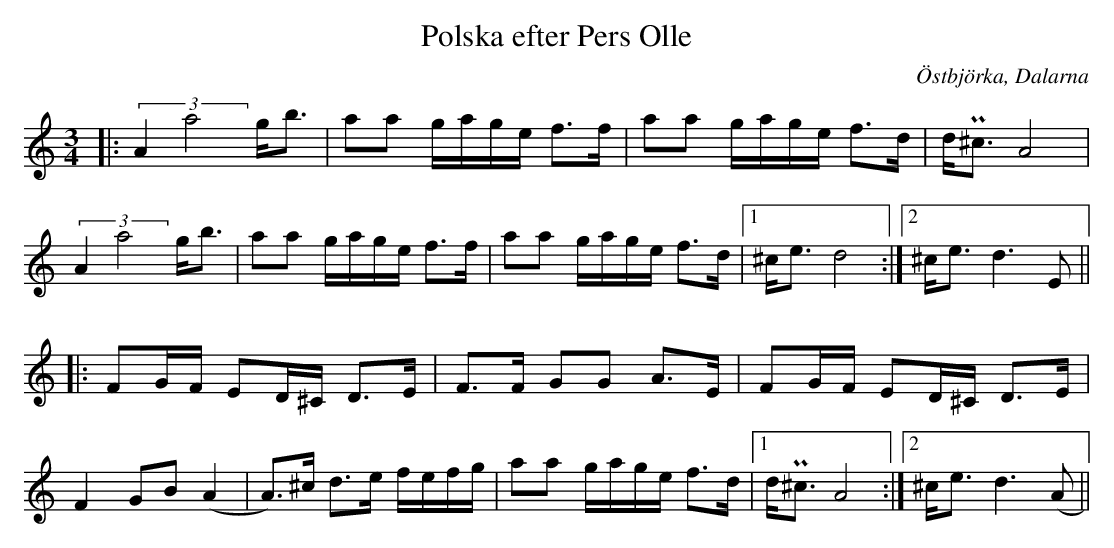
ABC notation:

X:1
T:Polska efter Pers Olle
O:Östbjörka, Dalarna
M:3/4
L:1/16
K:D Dor
|: (3:2:2A4a8 gb3 | a2a2 gage f3f | a2a2 gage f3d | dP^c3 A8 |
   (3:2:2A4a8 gb3 | a2a2 gage f3f | a2a2 gage f3d |1 ^ce3 d8 :|2 ^ce3 d6 E2||
|: F2GF E2D^C D3E | F3F G2G2 A3E | F2GF E2D^C D3E |F4 G2B2 (A4 | A3)^c d3e fefg | a2a2 gage f3d |1 dP^c3 A8 :|2 ^ce3 d6 (A2 ||
